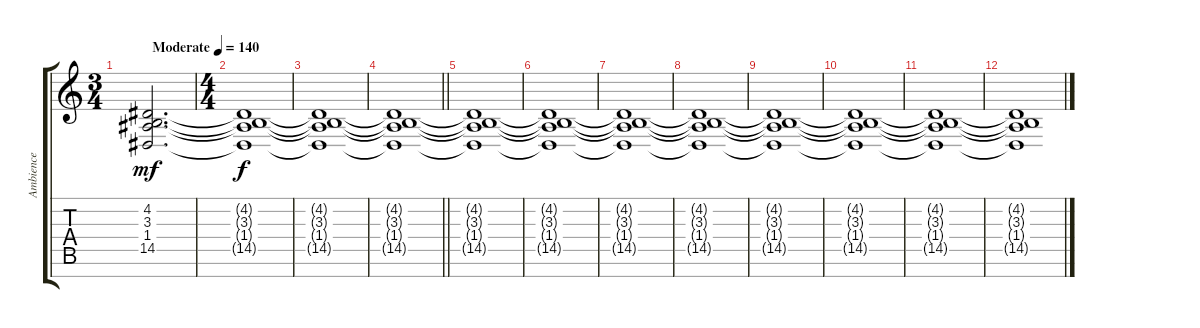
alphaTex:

\track ("Ambience" "Ambience") {instrument choiraahs}
\staff {score tabs}
\tuning (E4 B3 G3 D3 A2 E2 B1) {hide}
\ts (3 4)
\tempo (140 "Moderate")
\clef g2
\ks c
(4.2 3.3 1.4 14.5).2{d dy mf instrument choiraahs} |
\ts (4 4)
(4.2{t} 3.3{t} 1.4{t} 14.5{t}).1{dy f} |
(4.2{t} 3.3{t} 1.4{t} 14.5{t}).1 |
\barLineRight lightlight
(4.2{t} 3.3{t} 1.4{t} 14.5{t}).1 |
\section ("" "")
(4.2{t} 3.3{t} 1.4{t} 14.5{t}).1 |
(4.2{t} 3.3{t} 1.4{t} 14.5{t}).1 |
(4.2{t} 3.3{t} 1.4{t} 14.5{t}).1 |
(4.2{t} 3.3{t} 1.4{t} 14.5{t}).1 |
(4.2{t} 3.3{t} 1.4{t} 14.5{t}).1 |
(4.2{t} 3.3{t} 1.4{t} 14.5{t}).1 |
(4.2{t} 3.3{t} 1.4{t} 14.5{t}).1 |
(4.2{t} 3.3{t} 1.4{t} 14.5{t}).1
